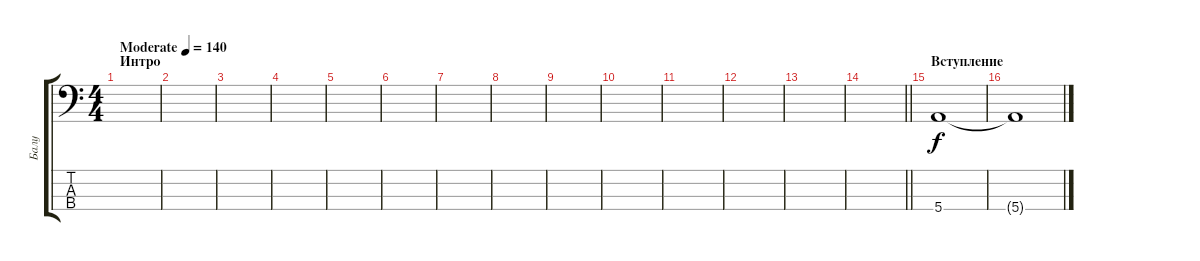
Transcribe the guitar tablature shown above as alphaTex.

\track ("Балу" "Балу") {instrument electricbassfinger}
\staff {score tabs}
\tuning (G2 D2 A1 E1) {hide}
\ts (4 4)
\section ("" "Интро")
\tempo (140 "Moderate")
\clef f4
\ks c
|
|
|
|
|
|
|
|
|
|
|
|
|
\barLineRight lightlight
|
\section ("" "Вступление")
5.4.1 |
5.4{t}.1
